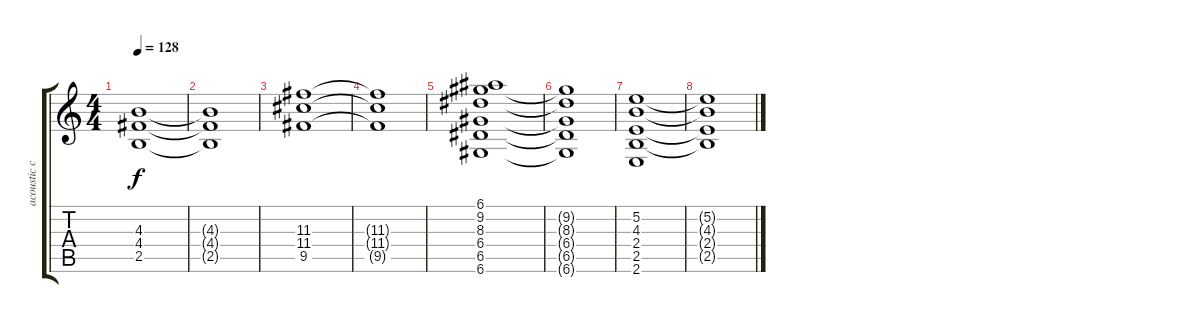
\track ("acoustic chords" "acoustic c") {instrument acousticguitarsteel}
\staff {score tabs}
\tuning (E4 B3 G3 D3 A2 D2) {hide}
\ts (4 4)
\tempo 128
\clef g2
\ks c
(4.3 4.4 2.5).1{dy f} |
(4.3{t} 4.4{t} 2.5{t}).1 |
(11.3 11.4 9.5).1 |
(11.3{t} 11.4{t} 9.5{t}).1 |
(6.1 9.2 8.3 6.4 6.5 6.6).1 |
(9.2{t} 8.3{t} 6.4{t} 6.5{t} 6.6{t}).1 |
(5.2 4.3 2.4 2.5 2.6).1 |
(5.2{t} 4.3{t} 2.4{t} 2.5{t}).1
